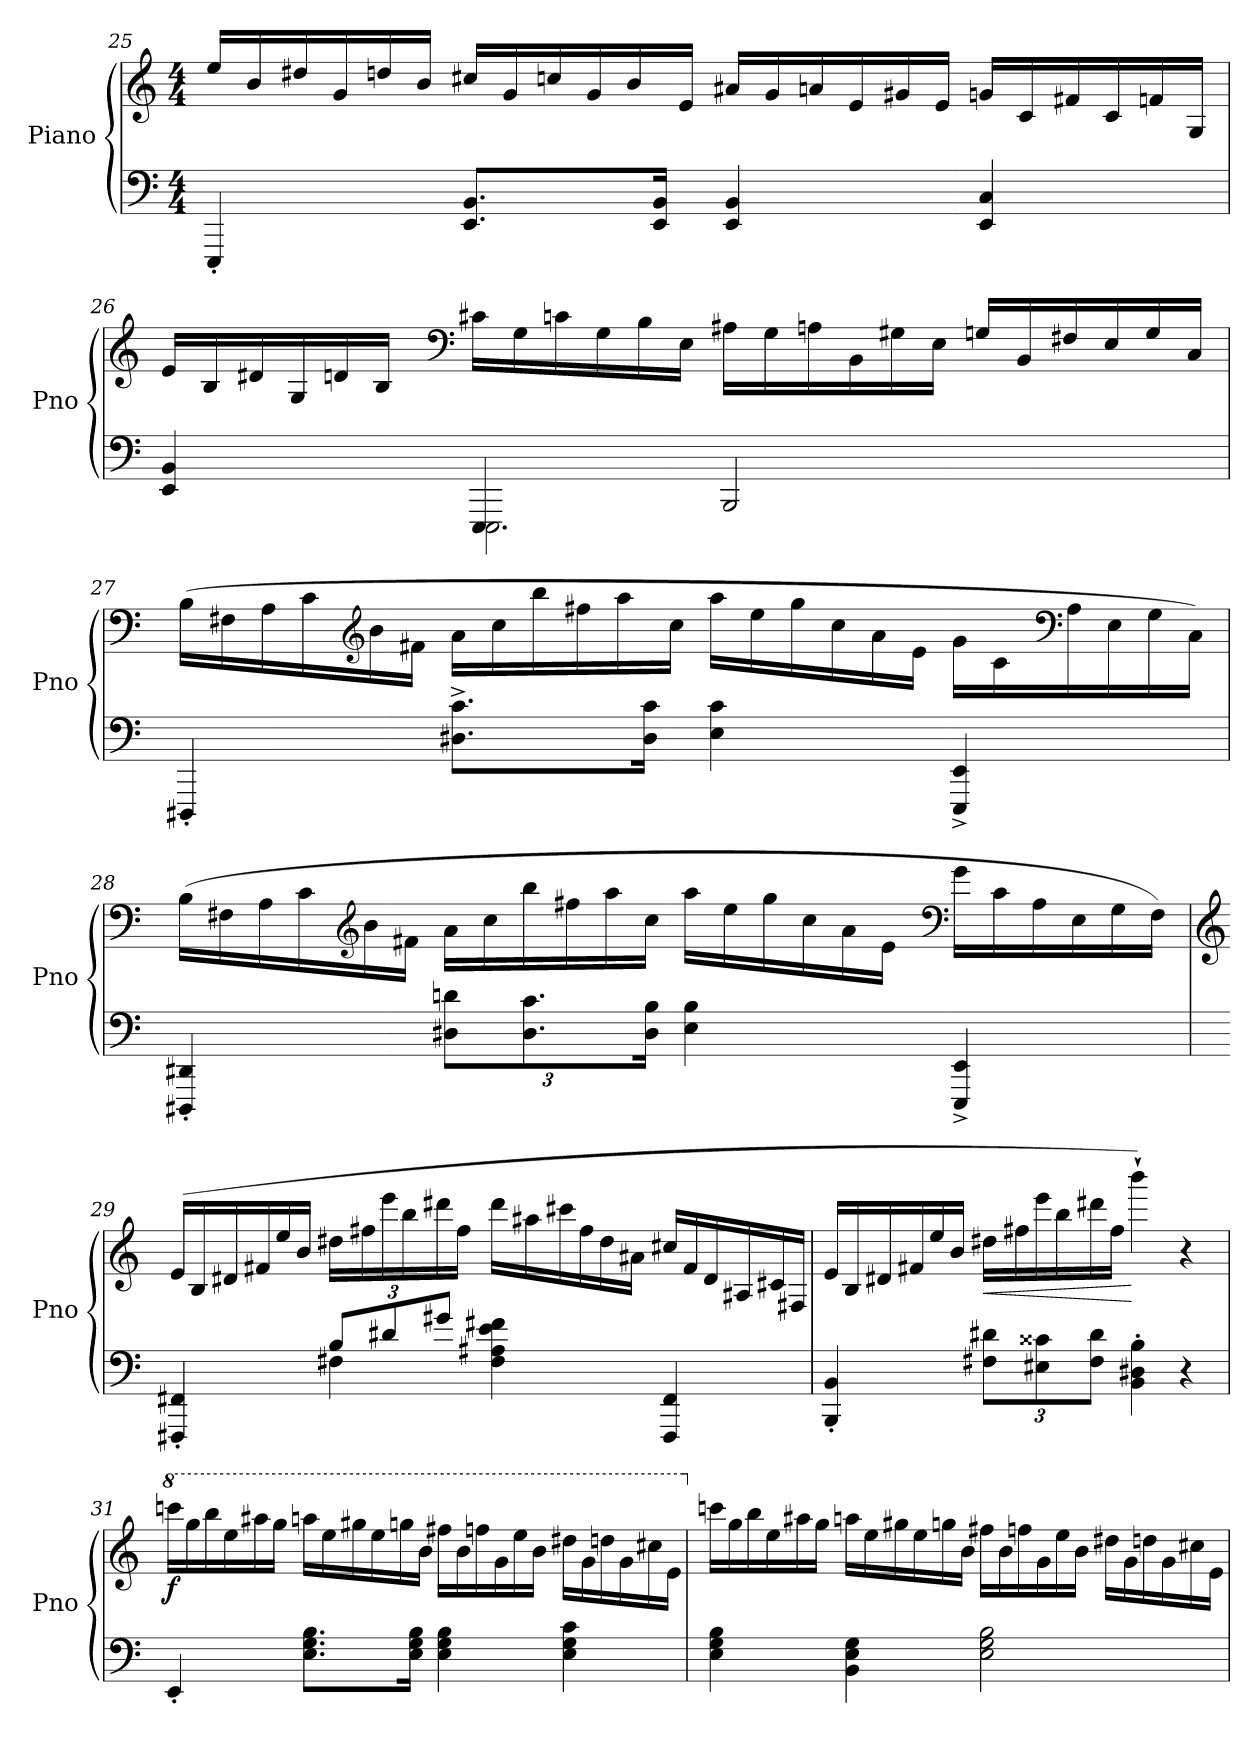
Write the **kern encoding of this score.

**kern	**kern	**dynam
*part1	*part1	*part1
*staff2	*staff1	*staff1/2
*I"Piano	*	*
*I'Pno	*	*
*clefF4	*clefG2	*
*k[]	*k[]	*
*M4/4	*M4/4	*
*	*Xtuplet	*
=25	=25	=25
4EEE'/	24ee/LL	.
.	24b/	.
.	24dd#X/	.
.	24g/	.
.	24ddn/	.
.	24b/JJ	.
8.EE/ 8.BB/L	24cc#X/LL	.
.	24g/	.
.	24ccn/	.
.	24g/	.
.	24b/	.
16EE/ 16BB/Jk	.	.
.	24e/JJ	.
4EE/ 4BB/	24a#X/LL	.
.	24g/	.
.	24an/	.
.	24e/	.
.	24g#X/	.
.	24e/JJ	.
4EE/ 4C/	24gn/LL	.
.	24c/	.
.	24f#X/	.
.	24c/	.
.	24fn/	.
.	24G/JJ	.
=26	=26	=26
*^	*	*
4EE/ 4BB/	4ryy	24e/LL	.
.	.	24B/	.
.	.	24d#X/	.
.	.	24G/	.
.	.	24dn/	.
.	.	24B/JJ	.
*	*	*clefF4	*
4EEE/	2.EEE\	24c#X\LL	.
.	.	24G\	.
.	.	24cn\	.
.	.	24G\	.
.	.	24B\	.
.	.	24E\JJ	.
2BBB/	.	24A#X\LL	.
.	.	24G\	.
.	.	24An\	.
.	.	24BB\	.
.	.	24G#X\	.
.	.	24E\JJ	.
.	.	24Gn/LL	.
.	.	24BB/	.
.	.	24F#X/	.
.	.	24E/	.
.	.	24G/	.
.	.	24C/JJ	.
*v	*v	*	*
=27	=27	=27
4DDD#X'/	(>24B\LL	.
.	24F#X\	.
.	24A\	.
.	24c\	.
*	*clefG2	*
.	24b\	.
.	24f#X\JJ	.
8.D#X\^ 8.c\^L	24a\LL	.
.	24cc\	.
.	24bb\	.
.	24ff#X\	.
.	24aa\	.
16D#\ 16c\Jk	.	.
.	24cc\JJ	.
4E\ 4c\	24aa\LL	.
.	24ee\	.
.	24gg\	.
.	24cc\	.
.	24a\	.
.	24e\JJ	.
4EEE/^ 4EE/^	24g\LL	.
.	24c\	.
*	*clefF4	*
.	24A\	.
.	24E\	.
.	24G\	.
.	24C\JJ)	.
=28	=28	=28
4DDD#X/' 4DD#X/'	(>24B\LL	.
.	24F#X\	.
.	24A\	.
.	24c\	.
*	*clefG2	*
.	24b\	.
.	24f#X\JJ	.
*Xbrackettup	*	*
12D#X\ 12dn\L	24a\LL	.
.	24cc\	.
12.D#\ 12.c\	24bb\	.
.	24ff#X\	.
.	24aa\	.
24D#\ 24B\Jk	24cc\JJ	.
4E\ 4B\	24aa\LL	.
.	24ee\	.
.	24gg\	.
.	24cc\	.
.	24a\	.
.	24e\JJ	.
*	*clefF4	*
4EEE/^ 4EE/^	24g\LL	.
.	24c\	.
.	24A\	.
.	24E\	.
.	24G\	.
.	24F#\JJ)	.
=29	=29	=29
*	*clefG2	*
*^	*	*
4FFF#X/' 4FF#X/'	4ryy	(>24e/LL	.
.	.	24B/	.
.	.	24d#X/	.
.	.	24f#X/	.
.	.	24ee/	.
.	.	24b/JJ	.
12B/L	4F#X\	24dd#X\LL	.
.	.	24ff#X\	.
12d#X/	.	24eee\	.
.	.	24bb\	.
12g#X/J	.	24ddd#X\	.
.	.	24ff#\JJ	.
4F#\ 4A#X\ 4e\ 4f#X\	2ryy	24ddd#\LL	.
.	.	24aa#X\	.
.	.	24ccc#X\	.
.	.	24ff#\	.
.	.	24dd#\	.
.	.	24a#X\JJ	.
4FFF#/ 4FF#/	.	24cc#X/LL	.
.	.	24f#/	.
.	.	24d#/	.
.	.	24A#X/	.
.	.	24c#X/	.
.	.	24F#X/JJ	.
*v	*v	*	*
=30	=30	=30
4BBB/' 4BB/'	24e/LL	.
.	24B/	.
.	24d#X/	.
.	24f#X/	.
.	24ee/	.
.	24b/JJ	.
!	!	!LO:HP:b
12F#X\ 12d#X\L	24dd#X\LL	<
.	24ff#X\	.
12E#X\ 12c##X\	24eee\	.
.	24bb\	.
12F#\ 12d#\J	24ddd#X\	.
.	24ff#\JJ	.
4BB\' 4D#X\' 4B\'	4bbb`\)	[
4r	4r	.
=31	=31	=31
*	*8va	*
!	!	!LO:DY:b
4EE'/	24ccccn\LL	f
.	24ggg\	.
.	24bbb\	.
.	24eee\	.
.	24aaa#X\	.
.	24ggg\JJ	.
8.E\ 8.G\ 8.B\L	24aaan\LL	.
.	24eee\	.
.	24ggg#X\	.
.	24eee\	.
.	24gggn\	.
16E\ 16G\ 16B\Jk	.	.
.	24bb\JJ	.
4E\ 4G\ 4B\	24fff#X\LL	.
.	24bb\	.
.	24fffn\	.
.	24gg\	.
.	24eee\	.
.	24bb\JJ	.
4E\ 4G\ 4c\	24ddd#X\LL	.
.	24gg\	.
.	24dddn\	.
.	24gg\	.
.	24ccc#X\	.
.	24ee\JJ	.
=32	=32	=32
*	*X8va	*
4E\ 4G\ 4B\	24cccn\LL	.
.	24gg\	.
.	24bb\	.
.	24ee\	.
.	24aa#X\	.
.	24gg\JJ	.
4BB\ 4E\ 4G\	24aan\LL	.
.	24ee\	.
.	24gg#X\	.
.	24ee\	.
.	24ggn\	.
.	24b\JJ	.
2E\ 2G\ 2B\	24ff#X\LL	.
.	24b\	.
.	24ffn\	.
.	24g\	.
.	24ee\	.
.	24b\JJ	.
.	24dd#X\LL	.
.	24g\	.
.	24ddn\	.
.	24g\	.
.	24cc#X\	.
.	24e\JJ	.
=	=	=
*-	*-	*-
